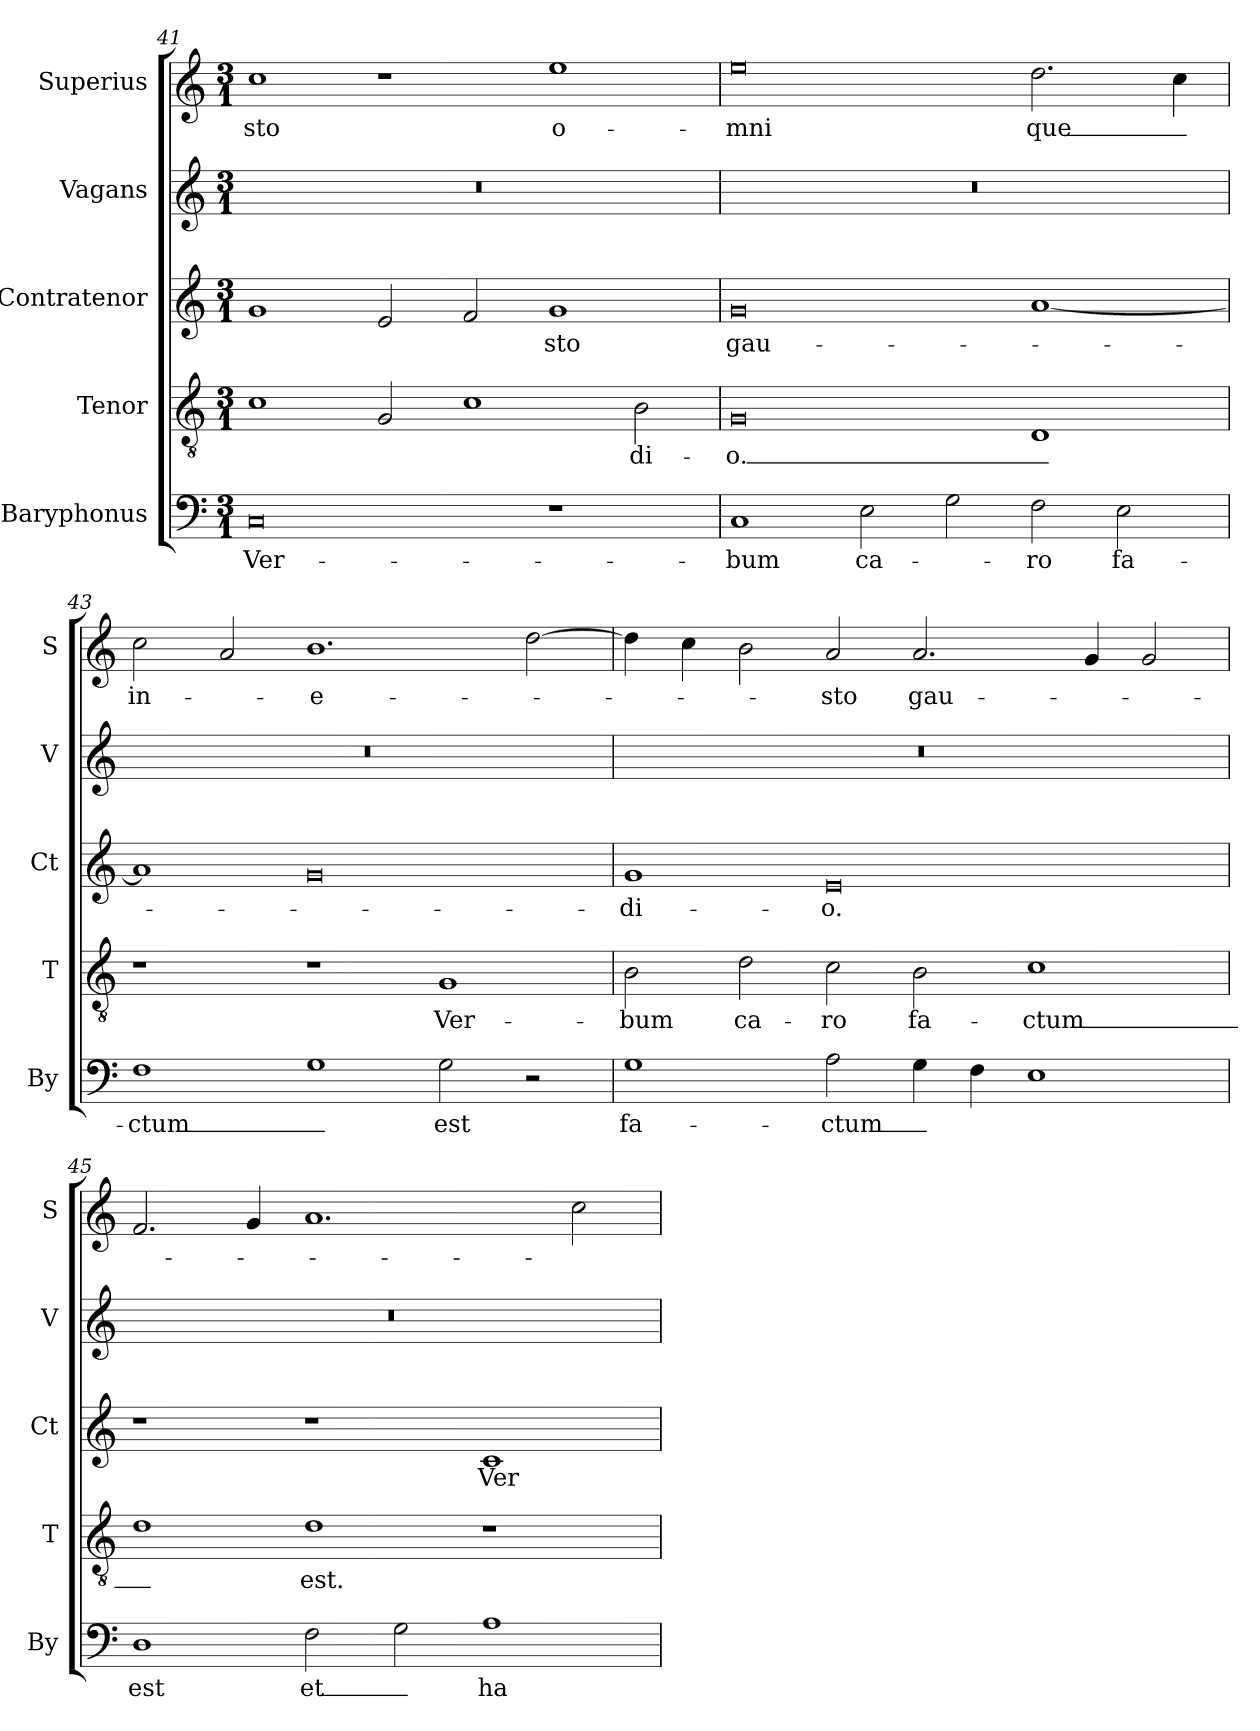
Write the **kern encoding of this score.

**kern	**text	**kern	**text	**kern	**text	**kern	**kern	**text
*part5	*part5	*part4	*part4	*part3	*part3	*part2	*part1	*part1
*staff5	*staff5	*staff4	*staff4	*staff3	*staff3	*staff2	*staff1	*staff1
*I"Baryphonus	*	*I"Tenor	*	*I"Contratenor	*	*I"Vagans	*I"Superius	*
*I'By	*	*I'T	*	*I'Ct	*	*I'V	*I'S	*
*clefF4	*	*clefGv2	*	*clefG2	*	*clefG2	*clefG2	*
*k[]	*	*k[]	*	*k[]	*	*k[]	*k[]	*
*M3/1	*	*M3/1	*	*M3/1	*	*M3/1	*M3/1	*
=41	=41	=41	=41	=41	=41	=41	=41	=41
0C	Ver-	1c	.	1g	.	0.r	1cc	-sto
.	.	2G/	.	2e/	.	.	1r	.
.	.	1c	.	2f/	.	.	.	.
1r	.	.	.	1g	-sto	.	1ee	o-
.	.	2B\	-di-	.	.	.	.	.
=42	=42	=42	=42	=42	=42	=42	=42	=42
1C	-bum	0G	-o._	0g	gau-	0.r	0ee	-mni
2E\	ca-	.	.	.	.	.	.	.
2G\	.	.	.	.	.	.	.	.
2F\	-ro	1D	_	[1a	.	.	2.dd\	que_
2E\	fa-	.	.	.	.	.	.	.
.	.	.	.	.	.	.	4cc\	_
=43	=43	=43	=43	=43	=43	=43	=43	=43
1F	-ctum_	1r	.	1a]	.	0.r	2cc\	in-
.	.	.	.	.	.	.	2a/	.
1G	_	1r	.	0g	.	.	1.b	-e-
2G\	est	1G	Ver-	.	.	.	.	.
2r	.	.	.	.	.	.	[2dd\	.
=44	=44	=44	=44	=44	=44	=44	=44	=44
1G	fa-	2B\	-bum	1g	-di-	0.r	4dd\]	.
.	.	.	.	.	.	.	4cc\	.
.	.	2d\	ca-	.	.	.	2b\	.
2A\	-ctum_	2c\	-ro	0e	-o.	.	2a/	-sto
4G\	_	2B\	fa-	.	.	.	2.a/	gau-
4F\	_	.	.	.	.	.	.	.
1E	_	1c	-ctum_	.	.	.	.	.
.	.	.	.	.	.	.	4g/	.
.	.	.	.	.	.	.	2g/	.
=45	=45	=45	=45	=45	=45	=45	=45	=45
1D	est	1d	_	1r	.	0.r	2.f/	.
.	.	.	.	.	.	.	4g/	.
2F\	et_	1d	est.	1r	.	.	1.a	.
2G\	_	.	.	.	.	.	.	.
1A	ha-	1r	.	1c	Ver-	.	.	.
.	.	.	.	.	.	.	2cc\	.
=	=	=	=	=	=	=	=	=
*-	*-	*-	*-	*-	*-	*-	*-	*-
